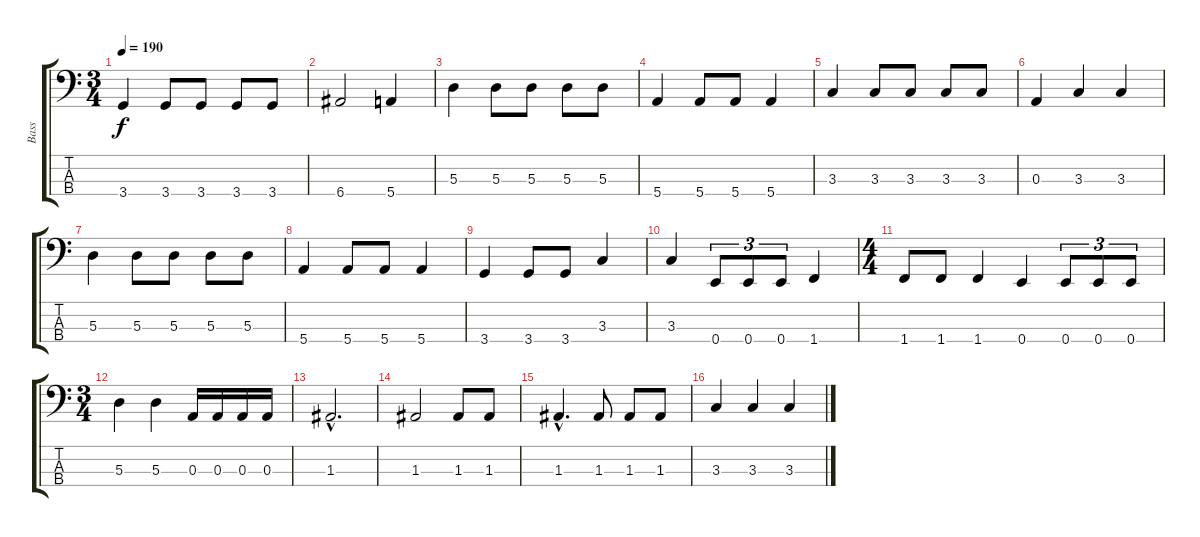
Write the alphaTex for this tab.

\track ("Bass" "Bass") {instrument electricbasspick}
\staff {score tabs}
\tuning (G2 D2 A1 E1) {hide}
\ts (3 4)
\tempo 190
\clef f4
\ks c
3.4.4{dy f} 3.4.8 3.4.8 3.4.8 3.4.8 |
6.4.2 5.4.4 |
5.3.4 5.3.8 5.3.8 5.3.8 5.3.8 |
5.4.4 5.4.8 5.4.8 5.4.4 |
3.3.4 3.3.8 3.3.8 3.3.8 3.3.8 |
0.3.4 3.3.4 3.3.4 |
5.3.4 5.3.8 5.3.8 5.3.8 5.3.8 |
5.4.4 5.4.8 5.4.8 5.4.4 |
3.4.4 3.4.8 3.4.8 3.3.4 |
3.3.4 0.4.8{tu (3 2)} 0.4.8{tu (3 2)} 0.4.8{tu (3 2)} 1.4.4 |
\ts (4 4)
1.4.8 1.4.8 1.4.4 0.4.4 0.4.8{tu (3 2)} 0.4.8{tu (3 2)} 0.4.8{tu (3 2)} |
\ts (3 4)
5.3.4 5.3.4 0.3.16 0.3.16 0.3.16 0.3.16 |
1.3{hac}.2{d} |
1.3.2 1.3.8 1.3.8 |
1.3{hac}.4{d} 1.3.8 1.3.8 1.3.8 |
3.3.4 3.3.4 3.3.4
